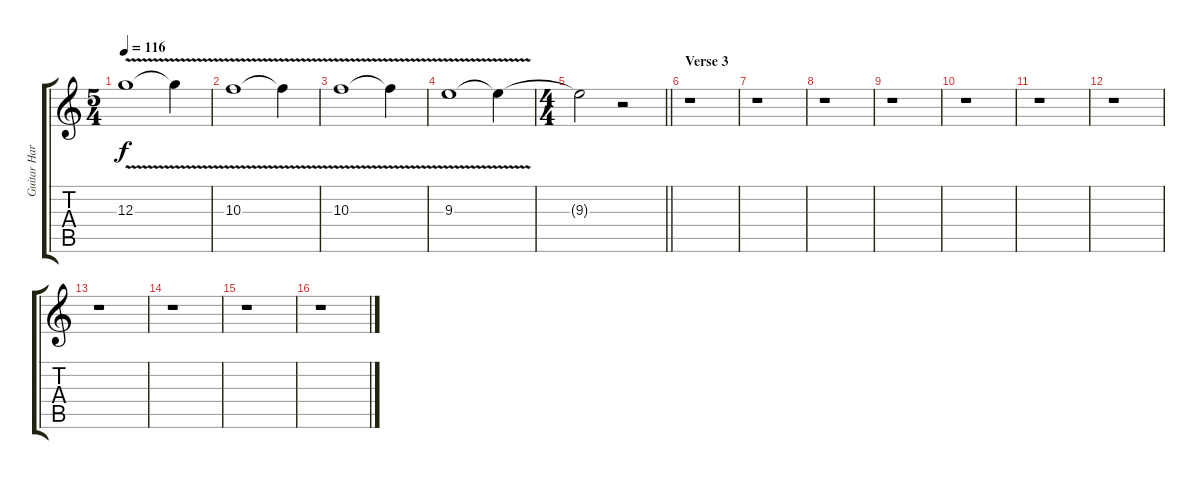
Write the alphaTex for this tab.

\track ("Guitar Harmony Left" "Guitar Har") {instrument overdrivenguitar}
\staff {score tabs}
\tuning (E4 B3 G3 D3 A2 E2) {hide}
\ts (5 4)
\tempo 116
\clef g2
\ks c
12.3{v}.1{dy f} 12.3{t}.4 |
10.3{v}.1 10.3{t}.4 |
10.3{v}.1 10.3{t}.4 |
9.3{v}.1 9.3{t}.4 |
\ts (4 4)
\barLineRight lightlight
9.3{t}.2 r.2 |
\section ("" "Verse 3")
r.1 |
r.1 |
r.1 |
r.1 |
r.1 |
r.1 |
r.1 |
r.1 |
r.1 |
r.1 |
r.1
